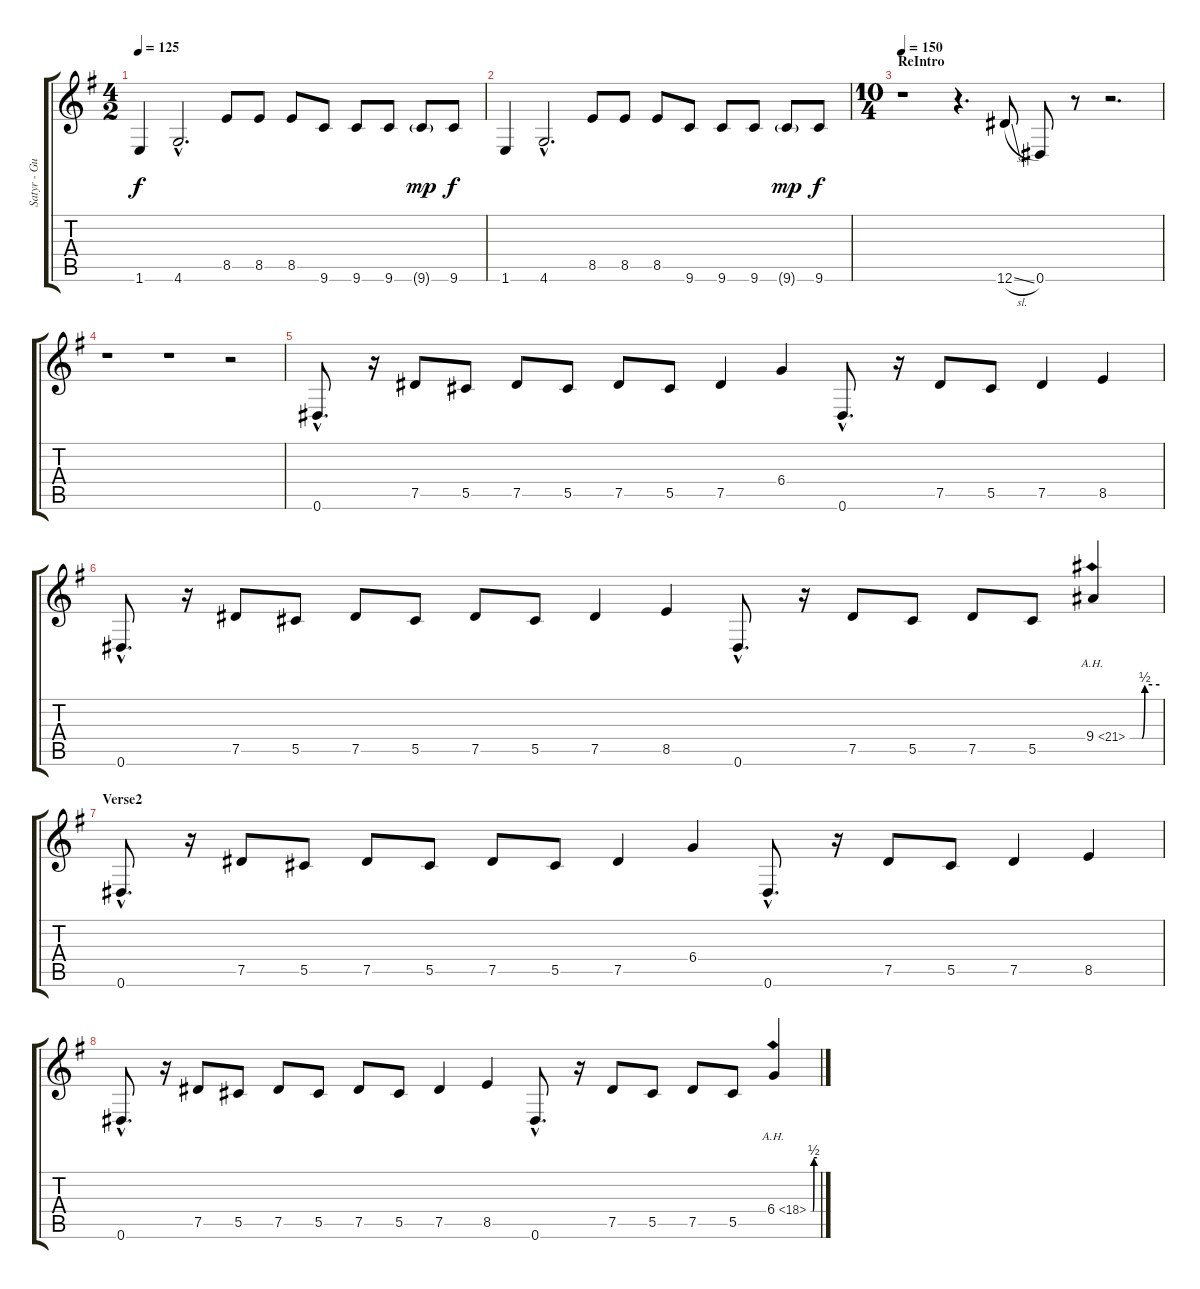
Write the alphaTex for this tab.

\track ("Satyr - Guitar II" "Satyr - Gu") {instrument distortionguitar}
\staff {score tabs}
\tuning (Eb4 Bb3 Gb3 Db3 Ab2 Eb2) {hide}
\ts (4 2)
\tempo 125
\clef g2
\ks eminor
1.6.4{dy f} 4.6{hac}.2{d} 8.5.8 8.5.8 8.5.8 9.6.8 9.6.8 9.6.8 9.6{g}.8{dy mp} 9.6.8{dy f} |
1.6.4 4.6{hac}.2{d} 8.5.8 8.5.8 8.5.8 9.6.8 9.6.8 9.6.8 9.6{g}.8{dy mp} 9.6.8{dy f} |
\ts (10 4)
\section ("" "ReIntro")
\tempo 150
r.1 r.4{d} 12.6{sl}.8 0.6.8 r.8 r.2{d} |
r.1 r.1 r.2 |
0.6{hac}.8{d} r.16 7.5.8 5.5.8 7.5.8 5.5.8 7.5.8 5.5.8 7.5.4 6.4.4 0.6{hac}.8{d} r.16 7.5.8 5.5.8 7.5.4 8.5.4 |
0.6{hac}.8{d} r.16 7.5.8 5.5.8 7.5.8 5.5.8 7.5.8 5.5.8 7.5.4 8.5.4 0.6{hac}.8{d} r.16 7.5.8 5.5.8 7.5.8 5.5.8 9.4{be (custom 0 0 24 0 30 2 60 2) ah 12}.4 |
\section ("" "Verse2")
0.6{hac}.8{d} r.16 7.5.8 5.5.8 7.5.8 5.5.8 7.5.8 5.5.8 7.5.4 6.4.4 0.6{hac}.8{d} r.16 7.5.8 5.5.8 7.5.4 8.5.4 |
0.6{hac}.8{d} r.16 7.5.8 5.5.8 7.5.8 5.5.8 7.5.8 5.5.8 7.5.4 8.5.4 0.6{hac}.8{d} r.16 7.5.8 5.5.8 7.5.8 5.5.8 6.4{be (custom 0 0 24 0 30 2 60 2) ah 12}.4
